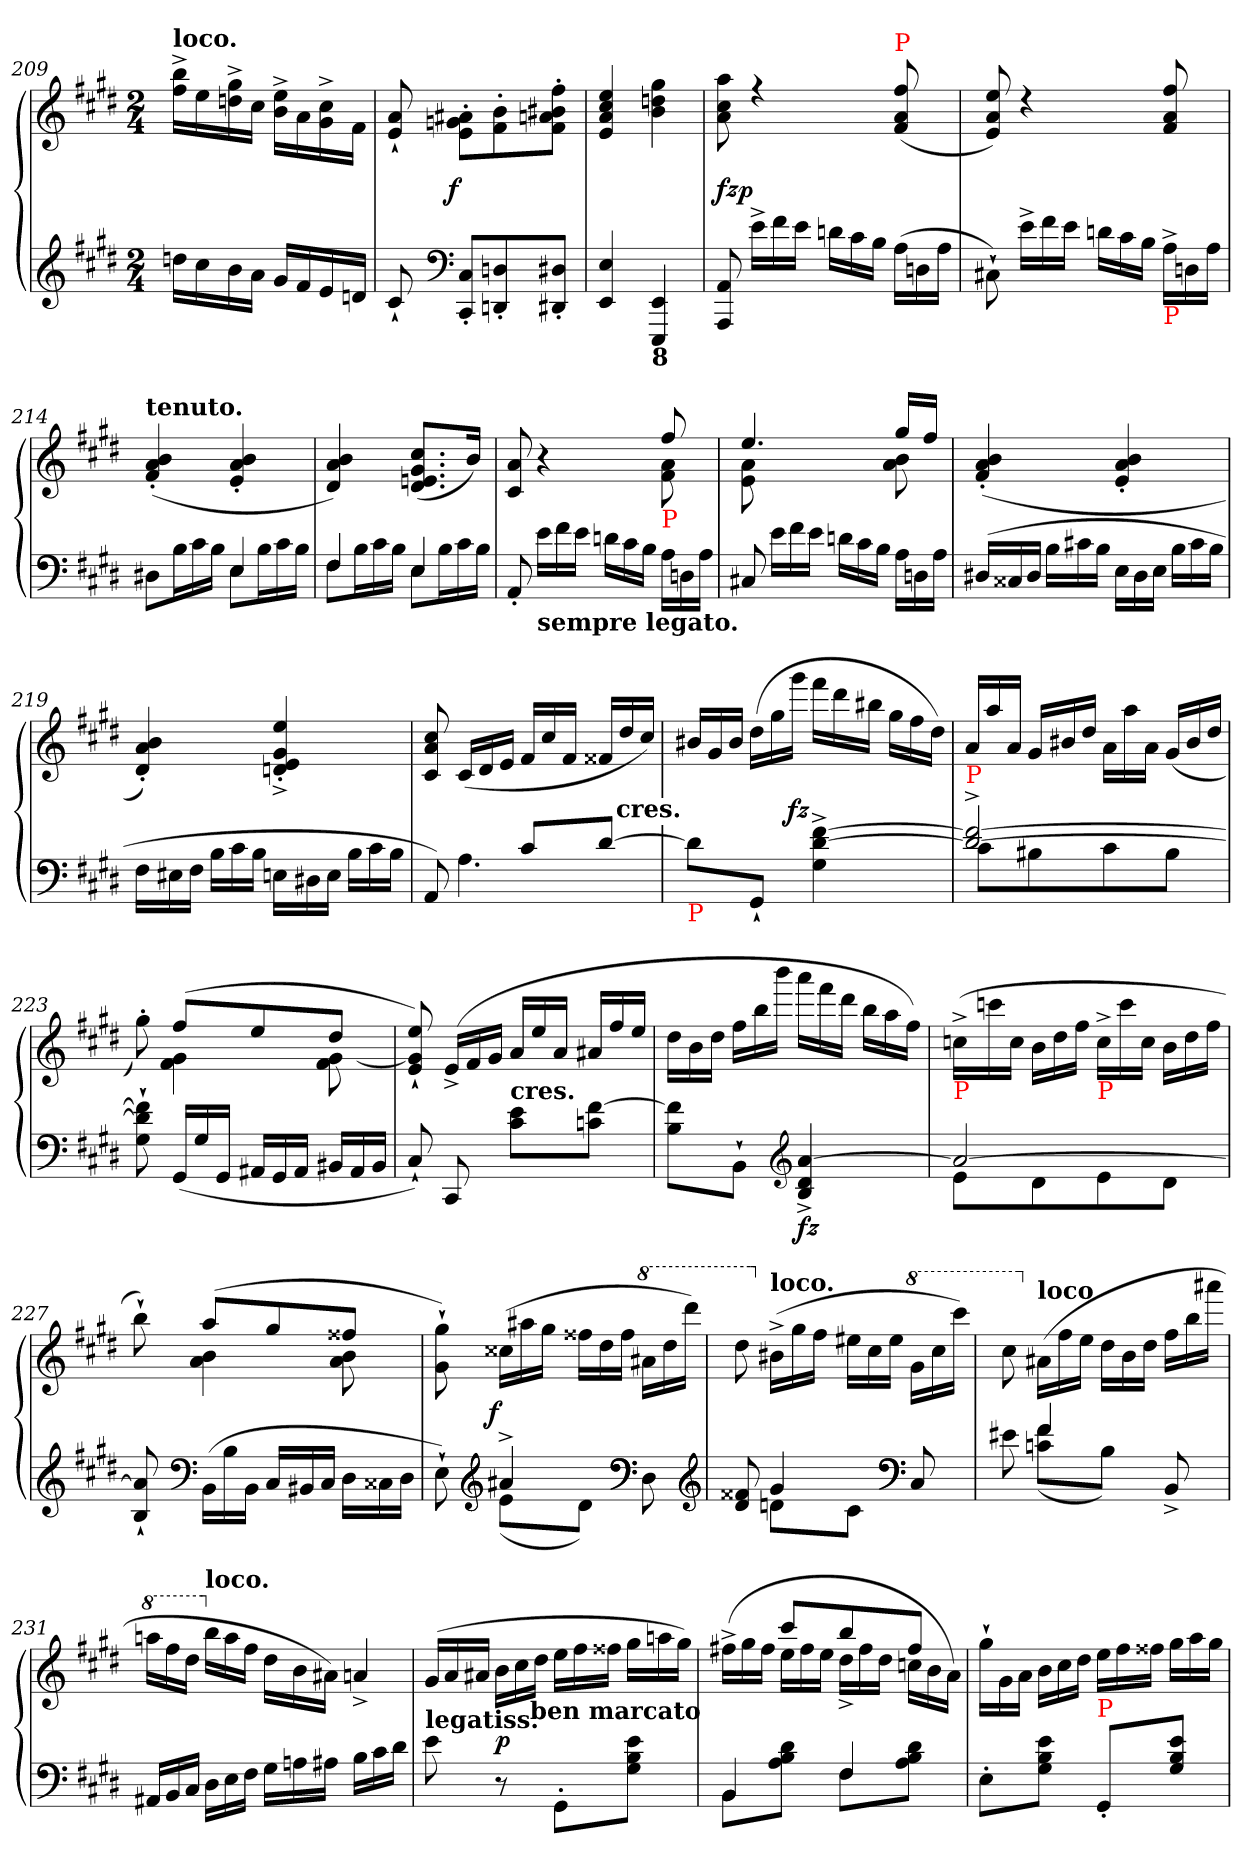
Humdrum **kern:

**kern	**kern	**dynam
*part1	*part1	*part1
*staff2	*staff1	*staff1/2
*clefG2	*clefG2	*
*k[f#c#g#d#]	*k[f#c#g#d#]	*
*E:	*E:	*
*M2/4	*M2/4	*
=209	=209	=209
!	!LO:TX:a:B:t=loco.	!
16ddnLL	16bb^ 16ff#^LL	.
16cc#	16ee	.
16b	16gg#^ 16ddn^	.
16aJJ	16cc#JJ	.
16g#LL	16ee^ 16b^LL	.
16f#	16a	.
16e	16cc#^ 16g#^	.
16dnJJ	16f#JJ	.
=210	=210	=210
8c#`	8a` 8e`	.
*clefF4	*	*
!	!	!LO:DY:rj
8C#!' 8CC#!'L	8a#X!' 8gn!' 8e!'L	f
8Dn!' 8DDn!'	8b!' 8f#!'	.
8D#X!' 8DD#X!'J	8ff#!' 8b#X!' 8an!' 8f#!'J	.
=211	=211	=211
4E! 4EE!	4ee! 4cc#! 4a! 4e!	.
!LO:TX:b:B:t=8	!	!
4EE! 4EEE!	4gg#! 4ddn! 4b!	.
=212	=212	=212
8AA 8AAA	8aa 8cc# 8a	fz
*Xtuplet	*	*
!	!	!LO:DY:rj
24e^<\LL	4rff	p
24f#\	.	.
24e\JJ	.	.
24dn\LL	.	.
24c#\	.	.
24BJJ	.	.
!	!LO:TX:a:color=red:t=P	!
(>24ALL	(<8ff#/ 8a/ 8f#/	.
24Dn	.	.
24AJJ	.	.
=213	=213	=213
8C#X`\)	8ee 8a 8e)	.
24e^<\LL	4rdd	.
24f#\	.	.
24e\JJ	.	.
24dnLL	.	.
24c#	.	.
24BJJ	.	.
!LO:TX:b:color=red:t=P	!	!
24A^<LL	8ff#/ 8a/ 8f#/	.
24Dn	.	.
24AJJ	.	.
=214	=214	=214
*^	*	*
!	!	!LO:TX:a:B:t=tenuto.	!
4ryy	8D#XL	(<4b' 4a' 4f#'	.
.	24BL	.	.
.	24c#	.	.
.	24BJJ	.	.
4E	8EL	4b' 4a' 4e'	.
.	24BL	.	.
.	24c#	.	.
.	24BJJ	.	.
=215	=215	=215	=215
4F#	8F#L	4b 4a 4d#)	.
.	24BL	.	.
.	24c#	.	.
.	24BJJ	.	.
4E	8EL	(<8.cc# 8.g# 8.en 8.d#L	.
.	24BL	.	.
.	24c#	.	.
.	.	16bJk)	.
.	24BJJ	.	.
*v	*v	*	*
=216	=216	=216
*	*^	*
8AA'	8a 8c#	4.ryy	.
!LO:TX:b:B:t=sempre legato.	!	!	!
24e\LL	4r	.	.
24f#\	.	.	.
24e\JJ	.	.	.
24dnLL	.	.	.
24c#	.	.	.
24BJJ	.	.	.
!	!LO:TX:b:color=red:t=P	!	!
24ALL	8ff#	8a 8f#	.
24Dn	.	.	.
24AJJ	.	.	.
=217	=217	=217	=217
8C#X	4.ee	8a 8e	.
24e\LL	.	4ryy	.
24f#\	.	.	.
24e\JJ	.	.	.
24dnLL	.	.	.
24c#	.	.	.
24BJJ	.	.	.
24ALL	16gg#LL	8b 8a	.
24Dn	.	.	.
.	16ff#JJ	.	.
24AJJ	.	.	.
*	*v	*v	*
=218	=218	=218
(>24D#XLL	(>4b' 4a' 4f#'	.
24C##X	.	.
24D#JJ	.	.
24BLL	.	.
24c#X	.	.
24BJJ	.	.
24ELL	4b' 4a' 4e'	.
24D#	.	.
24EJJ	.	.
24BLL	.	.
24c#	.	.
24BJJ	.	.
=219	=219	=219
24F#LL	4b' 4a' 4d#')	.
24E#X	.	.
24F#JJ	.	.
24BLL	.	.
24c#	.	.
24BJJ	.	.
24EnLL	4ee'^> 4g#'^> 4e'^> 4dn'^>	.
24D#X	.	.
24EJJ	.	.
24BLL	.	.
24c#	.	.
24BJJ	.	.
=220	=220	=220
*^	*	*
4ryy	8AA)	8cc# 8a 8c#	.
*	*	*Xtuplet	*
.	4.A	(<24c#LL	.
.	.	24d#	.
.	.	24eJJ	.
8c#L	.	24f#LL	.
.	.	24cc#	.
.	.	24f#JJ	.
[8d#J	.	24f##X/LL	.
!	!	!LO:TX:c:B:t=cres.	!
.	.	24dd#	.
.	.	24cc#JJ)	.
*v	*v	*	*
=221	=221	=221
!LO:TX:b:color=red:t=P	!	!
8d#]\	24b#XLL	.
.	24g#	.
.	24b#JJ	.
8GG#`/J	(>24dd#LL	.
.	24gg#	.
.	24ggg#JJ	fz
[4f#^ [4d#^ 4G#^	24fff#LL	.
.	24ddd#	.
.	24bb#XJJ	.
.	24gg#LL	.
.	24ff#	.
.	24dd#JJ)	.
=222	=222	=222
*^	*	*
!LO:TX:a:color=red:t=P	!	!	!
2f#_^> 2d#_^>	8c#\L	24a/LL	.
.	.	24aa	.
.	.	24aJJ	.
.	8B#X\	24g#/LL	.
.	.	24b#X	.
.	.	24dd#JJ	.
.	8c#\	24aLL	.
.	.	24aa	.
.	.	24aJJ	.
.	8B#\J	(<24g#/LL	.
.	.	24b#	.
.	.	24dd#JJ	.
*v	*v	*	*
=223	=223	=223
*	*^	*
8f#]` 8d#]` 8G#`	8ryy	8gg#')	.
(<24GG#LL	(>8ff#L	4g# 4f#	.
24G#	.	.	.
24GG#JJ	.	.	.
24AA#XLL	8ee	.	.
24GG#	.	.	.
24AA#JJ	.	.	.
24BB#XLL	8dd#J	[8g# 8f#	.
24AA#	.	.	.
24BB#JJ	.	.	.
*	*v	*v	*
=224	=224	=224
8C#`)	8ee` 8g#]` 8e`)	.
8CC#	(>24e^LL	.
.	24f#	.
.	24g#JJ	.
!	!LO:TX:c:B:t=cres.	!
8e 8c#L	24a/LL	.
.	24ee	.
.	24aJJ	.
[8f# 8cnJ	24a#X/LL	.
.	24ff#	.
.	24eeJJ	.
=225	=225	=225
8f#] 8BL	24dd#LL	.
.	24b	.
.	24dd#JJ	.
8BB`J	24ff#LL	.
.	24bb	.
.	24bbbJJ	.
*clefG2	*	*
!	!	!LO:DY:b=2
[4a^> 4d#^> 4B^>	24aaaLL	fz
.	24fff#	.
.	24ddd#JJ	.
.	24bbLL	.
.	24aa	.
.	24ff#JJ)	.
=226	=226	=226
*^	*	*
!	!	!LO:TX:b:color=red:t=P	!
2a_	8eL	(>24ccn^<LL	.
.	.	24cccn	.
.	.	24ccJJ	.
.	8d#	24bLL	.
.	.	24dd#	.
.	.	24ff#JJ	.
!	!	!LO:TX:b:color=red:t=P	!
.	8e	24cc^<LL	.
.	.	24ccc	.
.	.	24ccJJ	.
.	8d#J	24bLL	.
.	.	24dd#	.
.	.	24ff#JJ	.
*v	*v	*	*
=227	=227	=227
*	*^	*
8a]` 8B`	8ryy	8bb`)	.
*clefF4	*	*	*
(>24BBLL	(>8aaL	4b 4a	.
24B	.	.	.
24BBJJ	.	.	.
24C#LL	8gg#	.	.
24BB#X	.	.	.
24C#JJ	.	.	.
24D#\LL	8ff##XJ	8b 8a	.
24C##X	.	.	.
24D#JJ	.	.	.
*	*v	*v	*
=228	=228	=228
*^	*	*
8ryy	8E`)	8gg#` 8g#`)	.
*clefG2	*	*	*
!	!	!	!LO:DY:rj
4a#X^	(>8eL	(>24cc##XLL	f
.	.	24aa#X	.
.	.	24gg#JJ	.
.	8d#J)	24ff##XLL	.
.	.	24dd#	.
.	.	24ff##JJ	.
*clefF4	*	*	*
*	*	*8va	*
8ryy	8D#	24aa#XLL	.
.	.	24ddd#	.
.	.	24dddd#JJ)	.
*clefG2	*	*	*
=229	=229	=229	=229
8ryy	8f##X 8d#	8ddd#	.
*	*	*X8va	*
!	!	!LO:TX:a:B:t=loco.	!
4g#	8dnL	(>24b#X^<LL	.
.	.	24gg#	.
.	.	24ff#JJ	.
.	8c#J	24ee#XLL	.
.	.	24cc#	.
.	.	24ee#JJ	.
*clefF4	*	*	*
*	*	*8va	*
8ryy	8C#	24gg#LL	.
.	.	24ccc#	.
.	.	24cccc#JJ)	.
=230	=230	=230	=230
8ryy	8e#X	8ccc#	.
*	*	*X8va	*
!	!	!LO:TX:a:B:t=loco	!
4f#	(>8f# 8cnL	(>24a#XLL	.
.	.	24ff#	.
.	.	24eeJJ	.
.	8BJ)	24dd#LL	.
.	.	24b	.
.	.	24dd#JJ	.
8ryy	8BB^	24ff#LL	.
.	.	24bb	.
.	.	24aaa#JJ	.
*v	*v	*	*
=231	=231	=231
*	*8va	*
24AA#XLL	24aaanLL	.
24BB	24fff#	.
24C#JJ	24ddd#JJ	.
*	*X8va	*
!	!LO:TX:a:B:t=loco.	!
24D#LL	24bbLL	.
24E	24aa	.
24F#JJ	24ff#JJ	.
24G#LL	24dd#LL	.
24An	24b	.
24A#XJJ	24a#XJJ)	.
!	!LO:N:vis=4	!
24BLL	8an^<	.
24c#	.	.
24d#JJ	.	.
=232	=232	=232
!	!LO:TX:b:B:t=legatiss.	!
8e	(>24g#LL	.
.	24a	.
.	24a#XJJ	.
8r	24bLL	p
.	24cc#	.
!	!LO:TX:b:B:t=ben marcato	!
.	24dd#JJ	.
8GG#'L	24eeLL	.
.	24ff#	.
.	24ff##XJJ	.
8e 8B 8G#J	24gg#LL	.
.	24aan	.
.	24gg#JJ)	.
=233	=233	=233
*^	*^	*
4BB	8BBL	8ryy	(>24ff#X^<LL	.
.	.	.	24gg#	.
.	.	.	24ff#JJ	.
.	8d# 8B 8AJ	8ccc#L	24eeLL	.
.	.	.	24ff#	.
.	.	.	24eeJJ	.
4F#	8F#L	8bb	24dd#^<LL	.
.	.	.	24ff#	.
.	.	.	24dd#JJ	.
.	8d# 8B 8AJ	8ff#J	24ccnLL	.
.	.	.	24b	.
.	.	.	24aJJ)	.
*v	*v	*	*	*
*	*v	*v	*
=234	=234	=234
8E'L	24gg#`LL	.
.	24g#	.
.	24aJJ	.
8e 8B 8G#J	24bLL	.
.	24cc#	.
.	24dd#JJ	.
!LO:TX:a:color=red:t=P	!	!
8GG#'/L	24eeLL	.
.	24ff#	.
.	24ff##XJJ	.
8e\ 8B\ 8G#\J	24gg#LL	.
.	24aa	.
.	24gg#JJ	.
=	=	=
*-	*-	*-
